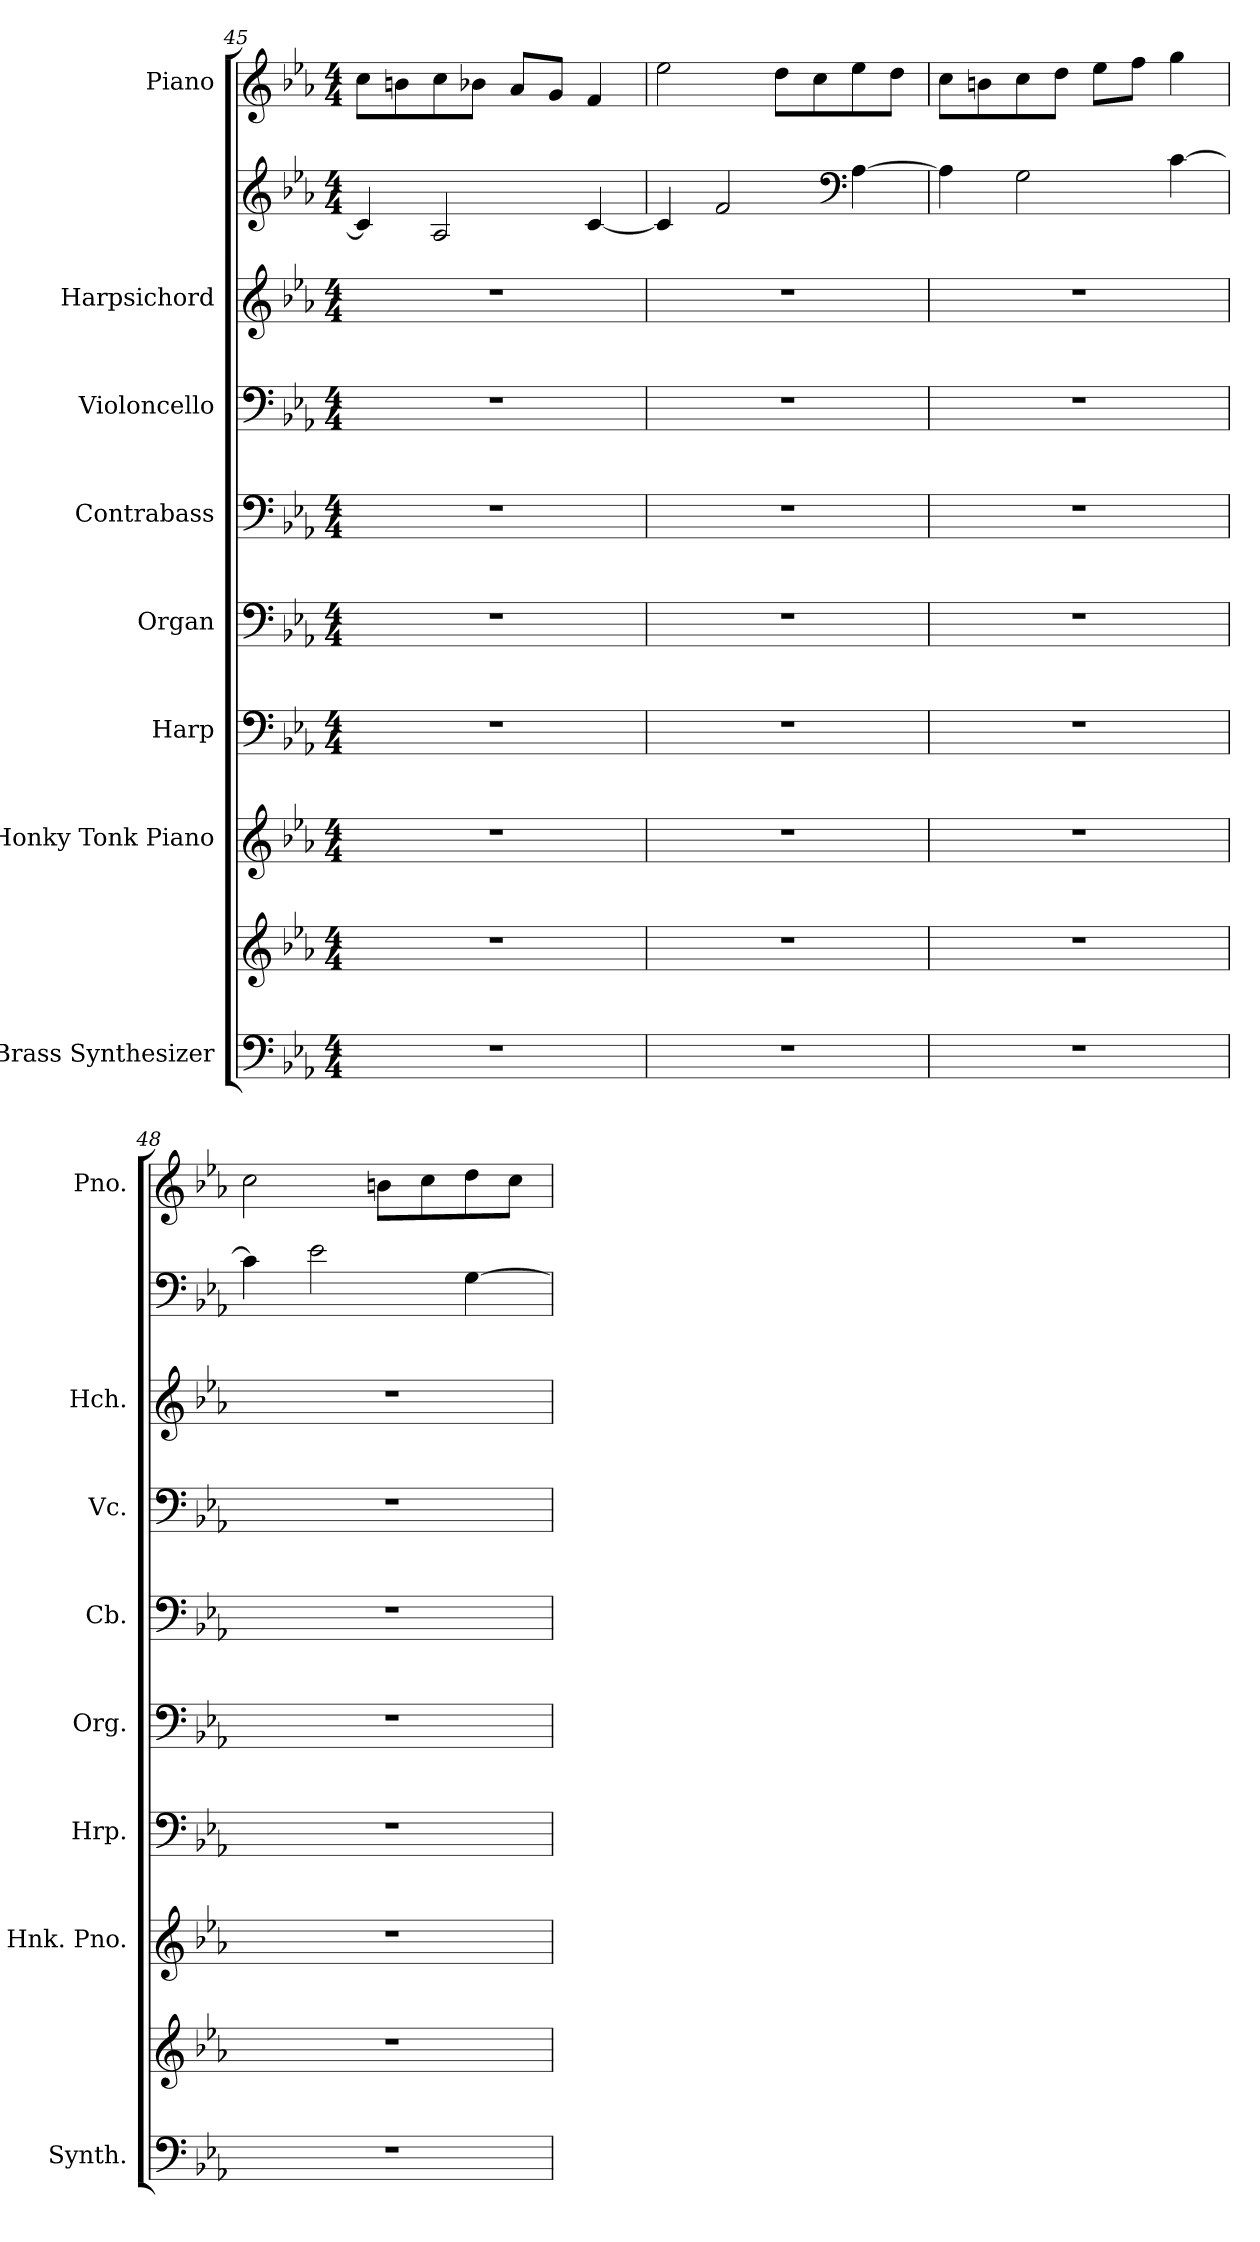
**kern	**kern	**kern	**kern	**kern	**kern	**kern	**kern	**kern	**kern
*part8	*part8	*part7	*part6	*part5	*part4	*part3	*part2	*part2	*part1
*staff10	*staff9	*staff8	*staff7	*staff6	*staff5	*staff4	*staff3	*staff2	*staff1
*I"Brass Synthesizer	*	*I"Honky Tonk Piano	*I"Harp	*I"Organ	*I"Contrabass	*I"Violoncello	*I"Harpsichord	*	*I"Piano
*I'Synth.	*	*I'Hnk. Pno.	*I'Hrp.	*I'Org.	*I'Cb.	*I'Vc.	*I'Hch.	*	*I'Pno.
!!LO:PB:g=z
*clefF4	*clefG2	*clefG2	*clefF4	*clefF4	*clefF4	*clefF4	*clefG2	*clefG2	*clefG2
*	*	*	*	*	*ITrd7c12	*	*	*	*
*k[b-e-a-]	*k[b-e-a-]	*k[b-e-a-]	*k[b-e-a-]	*k[b-e-a-]	*k[b-e-a-]	*k[b-e-a-]	*k[b-e-a-]	*k[b-e-a-]	*k[b-e-a-]
*M4/4	*M4/4	*M4/4	*M4/4	*M4/4	*M4/4	*M4/4	*M4/4	*M4/4	*M4/4
=45	=45	=45	=45	=45	=45	=45	=45	=45	=45
1r	1r	1r	1r	1r	1r	1r	1r	4c/]	8cc\L
.	.	.	.	.	.	.	.	.	8bn\
.	.	.	.	.	.	.	.	2A-/	8cc\
.	.	.	.	.	.	.	.	.	8b-X\J
.	.	.	.	.	.	.	.	.	8a-/L
.	.	.	.	.	.	.	.	.	8g/J
.	.	.	.	.	.	.	.	[4c/	4f/
=46	=46	=46	=46	=46	=46	=46	=46	=46	=46
1r	1r	1r	1r	1r	1r	1r	1r	4c/]	2ee-\
.	.	.	.	.	.	.	.	2f/	.
.	.	.	.	.	.	.	.	.	8dd\L
.	.	.	.	.	.	.	.	.	8cc\
*	*	*	*	*	*	*	*	*clefF4	*
.	.	.	.	.	.	.	.	[4A-\	8ee-\
.	.	.	.	.	.	.	.	.	8dd\J
=47	=47	=47	=47	=47	=47	=47	=47	=47	=47
1r	1r	1r	1r	1r	1r	1r	1r	4A-\]	8cc\L
.	.	.	.	.	.	.	.	.	8bn\
.	.	.	.	.	.	.	.	2G\	8cc\
.	.	.	.	.	.	.	.	.	8dd\J
.	.	.	.	.	.	.	.	.	8ee-\L
.	.	.	.	.	.	.	.	.	8ff\J
.	.	.	.	.	.	.	.	[4c\	4gg\
=48	=48	=48	=48	=48	=48	=48	=48	=48	=48
1r	1r	1r	1r	1r	1r	1r	1r	4c\]	2cc\
.	.	.	.	.	.	.	.	2e-\	.
.	.	.	.	.	.	.	.	.	8bn\L
.	.	.	.	.	.	.	.	.	8cc\
.	.	.	.	.	.	.	.	[4G\	8dd\
.	.	.	.	.	.	.	.	.	8cc\J
=	=	=	=	=	=	=	=	=	=
*-	*-	*-	*-	*-	*-	*-	*-	*-	*-
